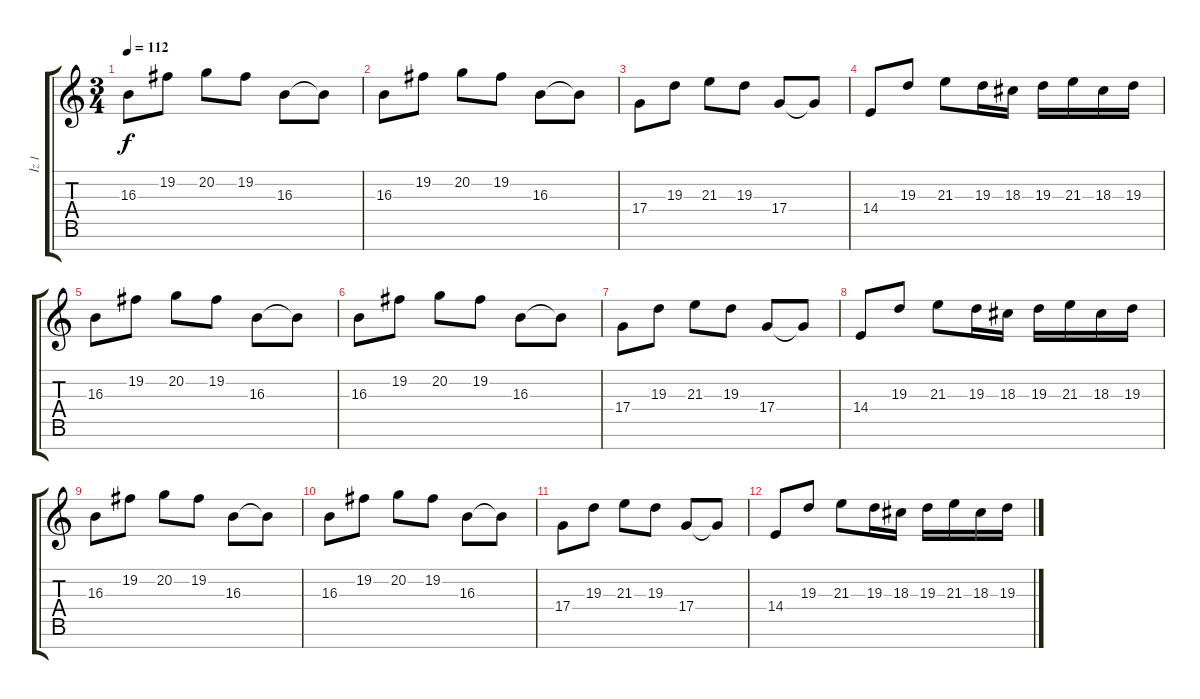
\track ("İz 1" "İz 1") {instrument stringensemble1}
\staff {score tabs}
\tuning (E4 B3 G3 D3 A2 E2 B1) {hide}
\ts (3 4)
\tempo 112
\clef g2
\ks c
16.3.8{dy f volume 15 instrument stringensemble1} 19.2.8 20.2.8 19.2.8 16.3.8 16.3{t}.8 |
16.3.8{volume 15 instrument stringensemble1} 19.2.8 20.2.8 19.2.8 16.3.8 16.3{t}.8 |
17.4.8 19.3.8 21.3.8 19.3.8 17.4.8 17.4{t}.8 |
14.4.8 19.3.8 21.3.8 19.3.16 18.3.16 19.3.16 21.3.16 18.3.16 19.3.16 |
16.3.8{volume 15 instrument stringensemble1} 19.2.8 20.2.8 19.2.8 16.3.8 16.3{t}.8 |
16.3.8{volume 15 instrument stringensemble1} 19.2.8 20.2.8 19.2.8 16.3.8 16.3{t}.8 |
17.4.8 19.3.8 21.3.8 19.3.8 17.4.8 17.4{t}.8 |
14.4.8 19.3.8 21.3.8 19.3.16 18.3.16 19.3.16 21.3.16 18.3.16 19.3.16 |
16.3.8{volume 15 instrument stringensemble1} 19.2.8 20.2.8 19.2.8 16.3.8 16.3{t}.8 |
16.3.8{volume 15 instrument stringensemble1} 19.2.8 20.2.8 19.2.8 16.3.8 16.3{t}.8 |
17.4.8 19.3.8 21.3.8 19.3.8 17.4.8 17.4{t}.8 |
14.4.8 19.3.8 21.3.8 19.3.16 18.3.16 19.3.16 21.3.16 18.3.16 19.3.16
